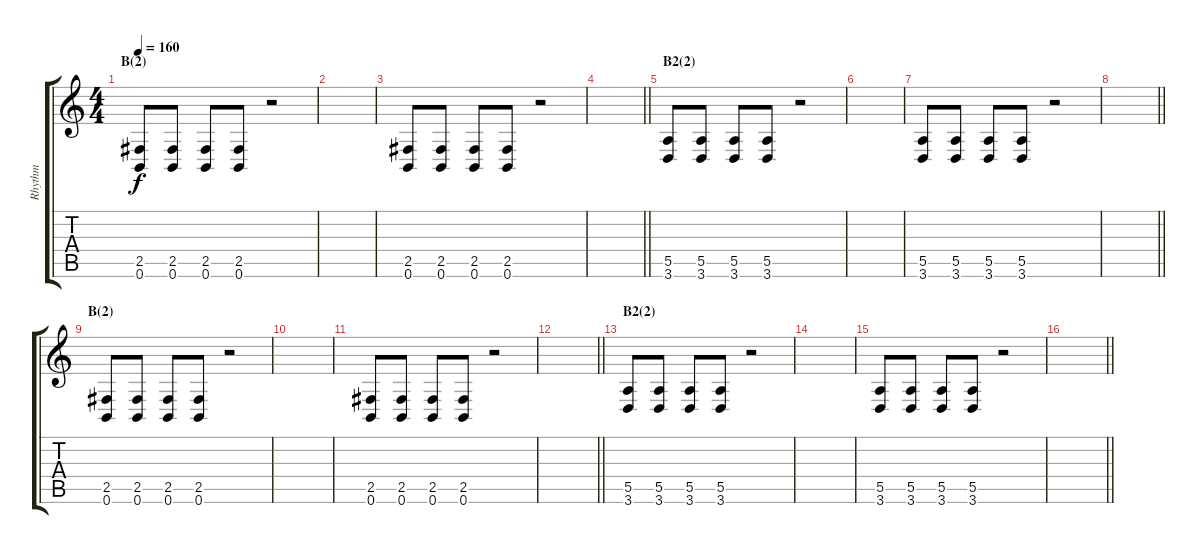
\track ("Rhythm" "Rhythm") {instrument distortionguitar}
\staff {score tabs}
\tuning (B3 Gb3 D3 A2 E2 B1) {hide}
\ts (4 4)
\section ("" "B(2)")
\tempo 160
\clef g2
\ks c
(2.5 0.6).8{dy f} (2.5 0.6).8 (2.5 0.6).8 (2.5 0.6).8 r.2 |
|
(2.5 0.6).8 (2.5 0.6).8 (2.5 0.6).8 (2.5 0.6).8 r.2 |
\barLineRight lightlight
|
\section ("" "B2(2)")
(5.5 3.6).8 (5.5 3.6).8 (5.5 3.6).8 (5.5 3.6).8 r.2 |
|
(5.5 3.6).8 (5.5 3.6).8 (5.5 3.6).8 (5.5 3.6).8 r.2 |
\barLineRight lightlight
|
\section ("" "B(2)")
(2.5 0.6).8 (2.5 0.6).8 (2.5 0.6).8 (2.5 0.6).8 r.2 |
|
(2.5 0.6).8 (2.5 0.6).8 (2.5 0.6).8 (2.5 0.6).8 r.2 |
\barLineRight lightlight
|
\section ("" "B2(2)")
(5.5 3.6).8 (5.5 3.6).8 (5.5 3.6).8 (5.5 3.6).8 r.2 |
|
(5.5 3.6).8 (5.5 3.6).8 (5.5 3.6).8 (5.5 3.6).8 r.2 |
\barLineRight lightlight
